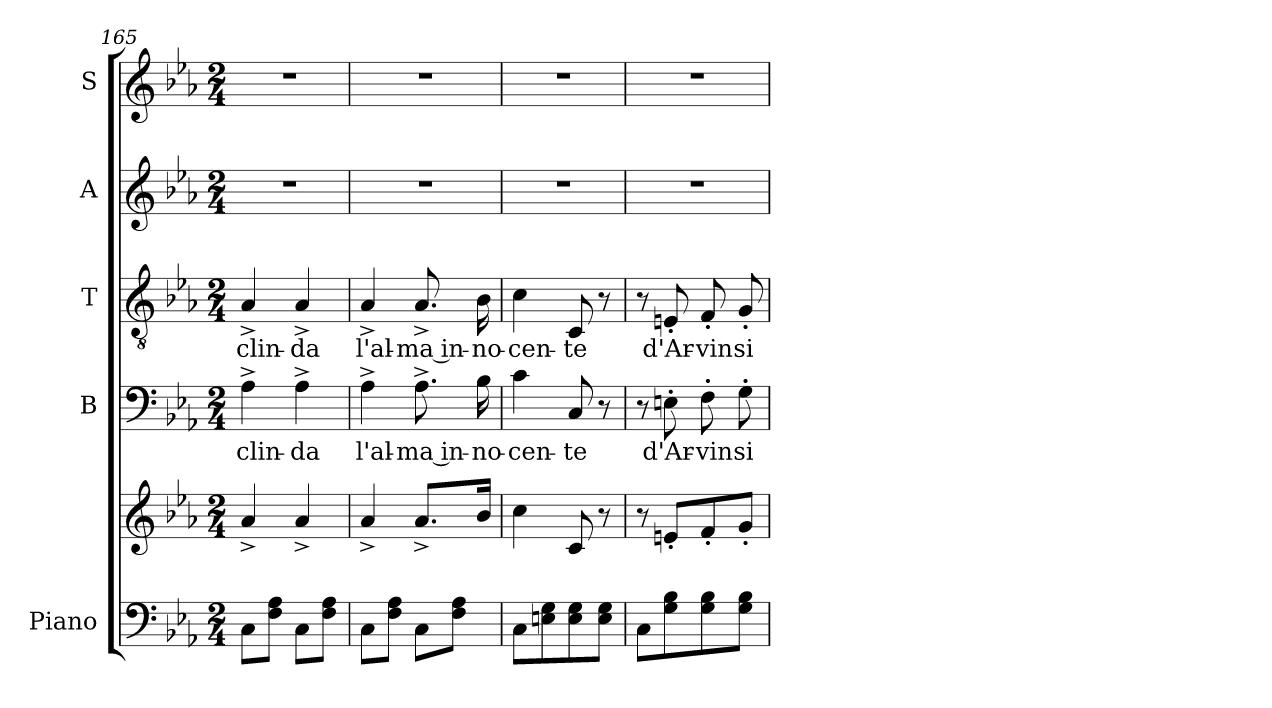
**kern	**kern	**kern	**text	**kern	**text	**kern	**kern
*part5	*part5	*part4	*part4	*part3	*part3	*part2	*part1
*staff6	*staff5	*staff4	*staff4	*staff3	*staff3	*staff2	*staff1
*I"Piano	*	*I"B	*	*I"T	*	*I"A	*I"S
*I'Pno	*	*I'B	*	*I'T	*	*I'A	*I'S
*clefF4	*clefG2	*clefF4	*	*clefGv2	*	*clefG2	*clefG2
*k[b-e-a-]	*k[b-e-a-]	*k[b-e-a-]	*	*k[b-e-a-]	*	*k[b-e-a-]	*k[b-e-a-]
*M2/4	*M2/4	*M2/4	*	*M2/4	*	*M2/4	*M2/4
=165	=165	=165	=165	=165	=165	=165	=165
!	!	!	!LO:LY:b	!	!LO:LY:b	!	!
8C\L	4a-^/	4A-^\	-clin-	4A-^/	-clin-	2r	2r
8F\ 8A-\J	.	.	.	.	.	.	.
!	!	!	!LO:LY:b	!	!LO:LY:b	!	!
8C\L	4a-^/	4A-^\	-da	4A-^/	-da	.	.
8F\ 8A-\J	.	.	.	.	.	.	.
=166	=166	=166	=166	=166	=166	=166	=166
!	!	!	!LO:LY:b	!	!LO:LY:b	!	!
8C\L	4a-^/	4A-^\	l'al-	4A-^/	l'al-	2r	2r
8F\ 8A-\J	.	.	.	.	.	.	.
!	!	!	!LO:LY:b	!	!LO:LY:b	!	!
8C\L	8.a-^/L	8.A-^\	-ma in-	8.A-^/	-ma in-	.	.
8F\ 8A-\J	.	.	.	.	.	.	.
!	!	!	!LO:LY:b	!	!LO:LY:b	!	!
.	16b-/Jk	16B-\	-no-	16B-\	-no-	.	.
=167	=167	=167	=167	=167	=167	=167	=167
!	!	!	!LO:LY:b	!	!LO:LY:b	!	!
8C\L	4cc\	4c\	-cen-	4c\	-cen-	2r	2r
8En\ 8G\	.	.	.	.	.	.	.
!	!	!	!LO:LY:b	!	!LO:LY:b	!	!
8E\ 8G\	8c/	8C/	-te	8C/	-te	.	.
8E\ 8G\J	8r	8r	.	8r	.	.	.
=168	=168	=168	=168	=168	=168	=168	=168
8C\L	8r	8r	.	8r	.	2r	2r
!	!	!	!LO:LY:b	!	!LO:LY:b	!	!
8G\ 8B-\	8en'/L	8En'\	d'Ar-	8En'/	d'Ar-	.	.
!	!	!	!LO:LY:b	!	!LO:LY:b	!	!
8G\ 8B-\	8f'/	8F'\	-vin	8F'/	-vin	.	.
!	!	!	!LO:LY:b	!	!LO:LY:b	!	!
8G\ 8B-\J	8g'/J	8G'\	si	8G'/	si	.	.
=	=	=	=	=	=	=	=
*-	*-	*-	*-	*-	*-	*-	*-
